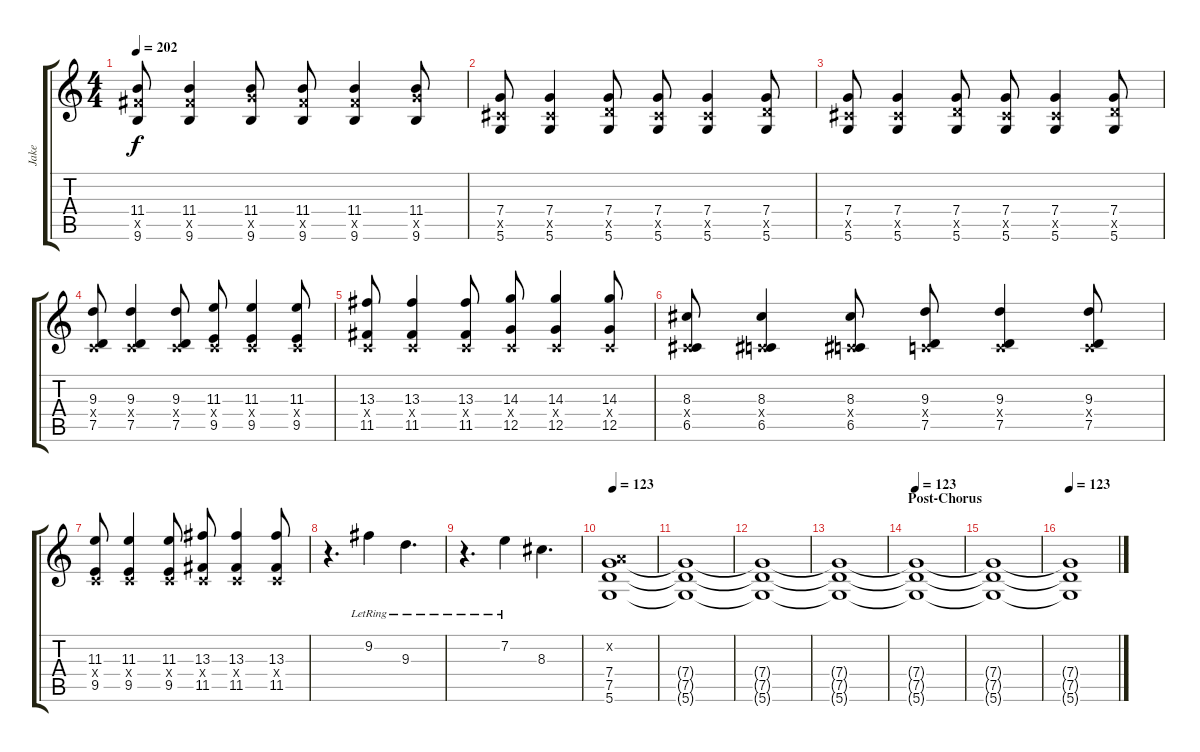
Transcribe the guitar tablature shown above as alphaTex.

\track ("Jake" "Jake") {instrument distortionguitar}
\staff {score tabs}
\tuning (D4 A3 F3 C3 G2 D2) {hide}
\ts (4 4)
\tempo 202
\clef g2
\ks c
(11.4 11.5{x} 9.6).8{dy f} (11.4 11.5{x} 9.6).4 (11.4 12.5{x} 9.6).8 (11.4 11.5{x} 9.6).8 (11.4 11.5{x} 9.6).4 (11.4 12.5{x} 9.6).8 |
(7.4 6.5{x} 5.6).8 (7.4 6.5{x} 5.6).4 (7.4 7.5{x} 5.6).8 (7.4 6.5{x} 5.6).8 (7.4 6.5{x} 5.6).4 (7.4 7.5{x} 5.6).8 |
(7.4 6.5{x} 5.6).8 (7.4 6.5{x} 5.6).4 (7.4 7.5{x} 5.6).8 (7.4 6.5{x} 5.6).8 (7.4 6.5{x} 5.6).4 (7.4 7.5{x} 5.6).8 |
(9.3 0.4{x} 7.5).8 (9.3 0.4{x} 7.5).4 (9.3 0.4{x} 7.5).8 (11.3 0.4{x} 9.5).8 (11.3 0.4{x} 9.5).4 (11.3 0.4{x} 9.5).8 |
(13.3 0.4{x} 11.5).8 (13.3 0.4{x} 11.5).4 (13.3 0.4{x} 11.5).8 (14.3 0.4{x} 12.5).8 (14.3 0.4{x} 12.5).4 (14.3 0.4{x} 12.5).8 |
(8.3 0.4{x} 6.5).8 (8.3 0.4{x} 6.5).4 (8.3 0.4{x} 6.5).8 (9.3 0.4{x} 7.5).8 (9.3 0.4{x} 7.5).4 (9.3 0.4{x} 7.5).8 |
(11.3 0.4{x} 9.5).8 (11.3 0.4{x} 9.5).4 (11.3 0.4{x} 9.5).8 (13.3 0.4{x} 11.5).8 (13.3 0.4{x} 11.5).4 (13.3 0.4{x} 11.5).8 |
r.4{d} 9.2{lr}.4 9.3{lr}.4{d} |
r.4{d} 7.2{lr}.4 8.3.4{d} |
\tempo 123
(0.2{x} 7.4 7.5 5.6).1 |
(7.4{t} 7.5{t} 5.6{t}).1 |
(7.4{t} 7.5{t} 5.6{t}).1 |
(7.4{t} 7.5{t} 5.6{t}).1 |
\section ("" "Post-Chorus")
\tempo 123
(7.4{t} 7.5{t} 5.6{t}).1{volume 0} |
(7.4{t} 7.5{t} 5.6{t}).1 |
\tempo 123
(7.4{t} 7.5{t} 5.6{t}).1
